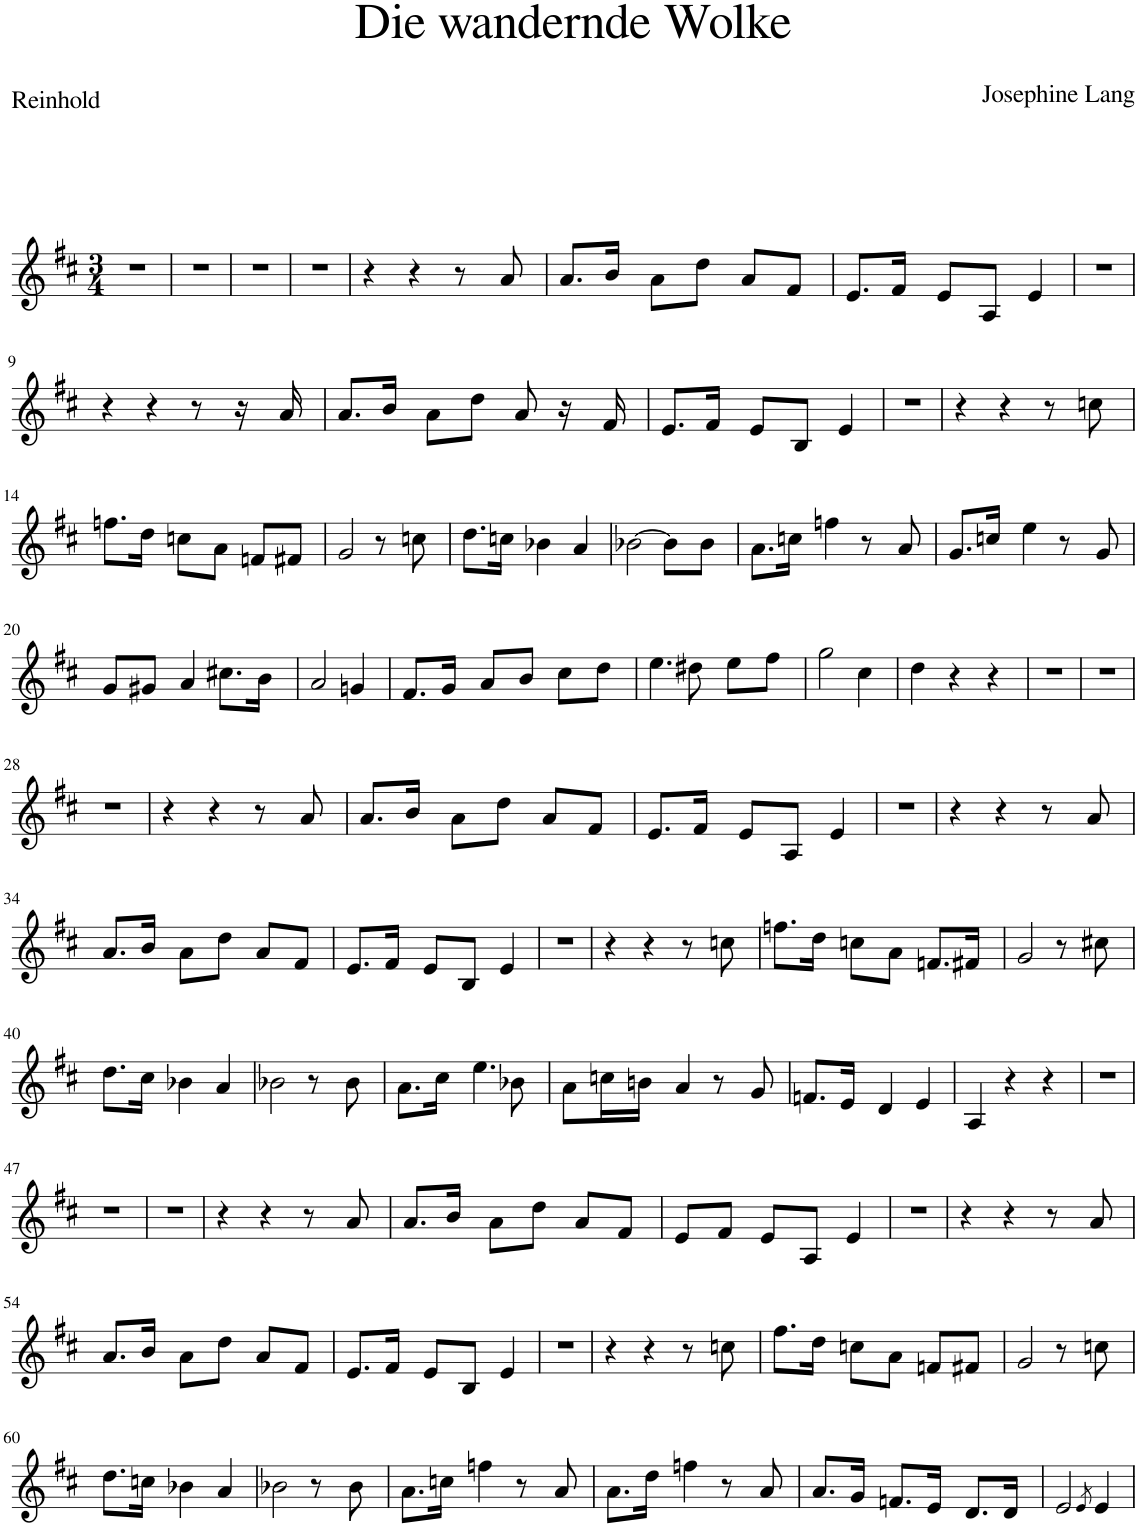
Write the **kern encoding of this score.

**kern
*part1
*staff1
*I"Piano
*I'Pno
*clefG2
*k[f#c#]
*M3/4
=1
2.r
=2
2.r
=3
2.r
=4
2.r
=5
4r
4r
8r
8a/
=6
8.a/L
16b/Jk
8a\L
8dd\J
8a/L
8f#/J
=7
8.e/L
16f#/Jk
8e/L
8A/J
4e/
=8
2.r
!!LO:LB:g=z
=9
4r
4r
8r
16r
16a/
=10
8.a/L
16b/Jk
8a\L
8dd\J
8a/
16r
16f#/
=11
8.e/L
16f#/Jk
8e/L
8B/J
4e/
=12
2.r
=13
4r
4r
8r
8ccn\
!!LO:LB:g=z
=14
8.ffn\L
16dd\Jk
8ccn\L
8a\J
8fn/L
8f#X/J
=15
2g/
8r
8ccn\
=16
8.dd\L
16ccn\Jk
4b-X\
4a/
=17
[2b-X\
8b-\L]
8b-\J
=18
8.a\L
16ccn\Jk
4ffn\
8r
8a/
=19
8.g/L
16ccn/Jk
4ee\
8r
8g/
!!LO:LB:g=z
=20
8g/L
8g#X/J
4a/
8.cc#X\L
16b\Jk
=21
2a/
4gn/
=22
8.f#/L
16g/Jk
8a/L
8b/J
8cc#\L
8dd\J
=23
4.ee\
8dd#X\
8ee\L
8ff#\J
=24
2gg\
4cc#\
=25
4dd\
4r
4r
=26
2.r
=27
2.r
!!LO:LB:g=z
=28
2.r
=29
4r
4r
8r
8a/
=30
8.a/L
16b/Jk
8a\L
8dd\J
8a/L
8f#/J
=31
8.e/L
16f#/Jk
8e/L
8A/J
4e/
=32
2.r
=33
4r
4r
8r
8a/
!!LO:LB:g=z
=34
8.a/L
16b/Jk
8a\L
8dd\J
8a/L
8f#/J
=35
8.e/L
16f#/Jk
8e/L
8B/J
4e/
=36
2.r
=37
4r
4r
8r
8ccn\
=38
8.ffn\L
16dd\Jk
8ccn\L
8a\J
8.fn/L
16f#X/Jk
=39
2g/
8r
8cc#X\
!!LO:LB:g=z
=40
8.dd\L
16cc#\Jk
4b-X\
4a/
=41
2b-X\
8r
8b-\
=42
8.a\L
16cc#\Jk
4.ee\
8b-X\
=43
8a\L
16ccn\L
16bn\JJ
4a/
8r
8g/
=44
8.fn/L
16e/Jk
4d/
4e/
=45
4A/
4r
4r
=46
2.r
!!LO:LB:g=z
=47
2.r
=48
2.r
=49
4r
4r
8r
8a/
=50
8.a/L
16b/Jk
8a\L
8dd\J
8a/L
8f#/J
=51
8e/L
8f#/J
8e/L
8A/J
4e/
=52
2.r
=53
4r
4r
8r
8a/
!!LO:LB:g=z
=54
8.a/L
16b/Jk
8a\L
8dd\J
8a/L
8f#/J
=55
8.e/L
16f#/Jk
8e/L
8B/J
4e/
=56
2.r
=57
4r
4r
8r
8ccn\
=58
8.ff#\L
16dd\Jk
8ccn\L
8a\J
8fn/L
8f#X/J
=59
2g/
8r
8ccn\
!!LO:LB:g=z
=60
8.dd\L
16ccn\Jk
4b-X\
4a/
=61
2b-X\
8r
8b-\
=62
8.a\L
16ccn\Jk
4ffn\
8r
8a/
=63
8.a\L
16dd\Jk
4ffn\
8r
8a/
=64
8.a/L
16g/Jk
8.fn/L
16e/Jk
8.d/L
16d/Jk
=65
2e/
8qe/
4e/
=
*-
